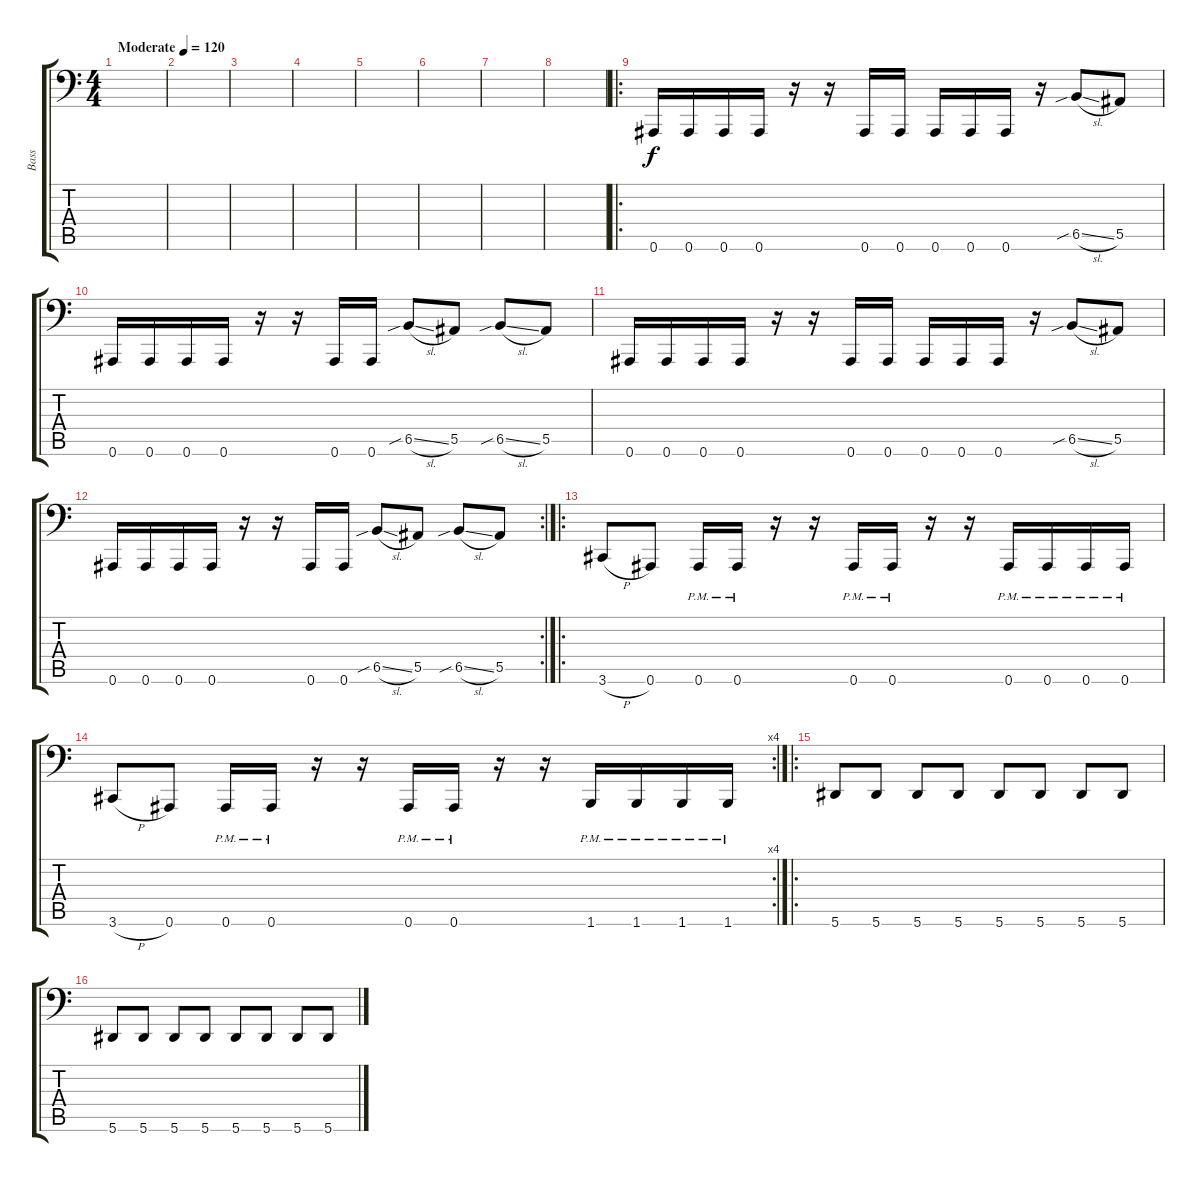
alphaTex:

\track ("Bass" "Bass") {instrument electricbasspick}
\staff {score tabs}
\tuning (C3 G2 Eb2 Bb1 F1 Bb0) {hide}
\ts (4 4)
\tempo (120 "Moderate")
\clef f4
\ks c
|
|
|
|
|
|
|
|
\ro
0.6.16 0.6.16 0.6.16 0.6.16 r.16 r.16 0.6.16 0.6.16 0.6.16 0.6.16 0.6.16 r.16 6.5{sib sl}.8 5.5.8 |
0.6.16 0.6.16 0.6.16 0.6.16 r.16 r.16 0.6.16 0.6.16 6.5{sib sl}.8 5.5.8 6.5{sib sl}.8 5.5.8 |
0.6.16 0.6.16 0.6.16 0.6.16 r.16 r.16 0.6.16 0.6.16 0.6.16 0.6.16 0.6.16 r.16 6.5{sib sl}.8 5.5.8 |
\rc 2
0.6.16 0.6.16 0.6.16 0.6.16 r.16 r.16 0.6.16 0.6.16 6.5{sib sl}.8 5.5.8 6.5{sib sl}.8 5.5.8 |
\ro
3.6{h}.8 0.6.8 0.6{pm}.16 0.6{pm}.16 r.16 r.16 0.6{pm}.16 0.6{pm}.16 r.16 r.16 0.6{pm}.16 0.6{pm}.16 0.6{pm}.16 0.6{pm}.16 |
\rc 4
3.6{h}.8 0.6.8 0.6{pm}.16 0.6{pm}.16 r.16 r.16 0.6{pm}.16 0.6{pm}.16 r.16 r.16 1.6{pm}.16 1.6{pm}.16 1.6{pm}.16 1.6{pm}.16 |
\ro
5.6.8 5.6.8 5.6.8 5.6.8 5.6.8 5.6.8 5.6.8 5.6.8 |
5.6.8 5.6.8 5.6.8 5.6.8 5.6.8 5.6.8 5.6.8 5.6.8
